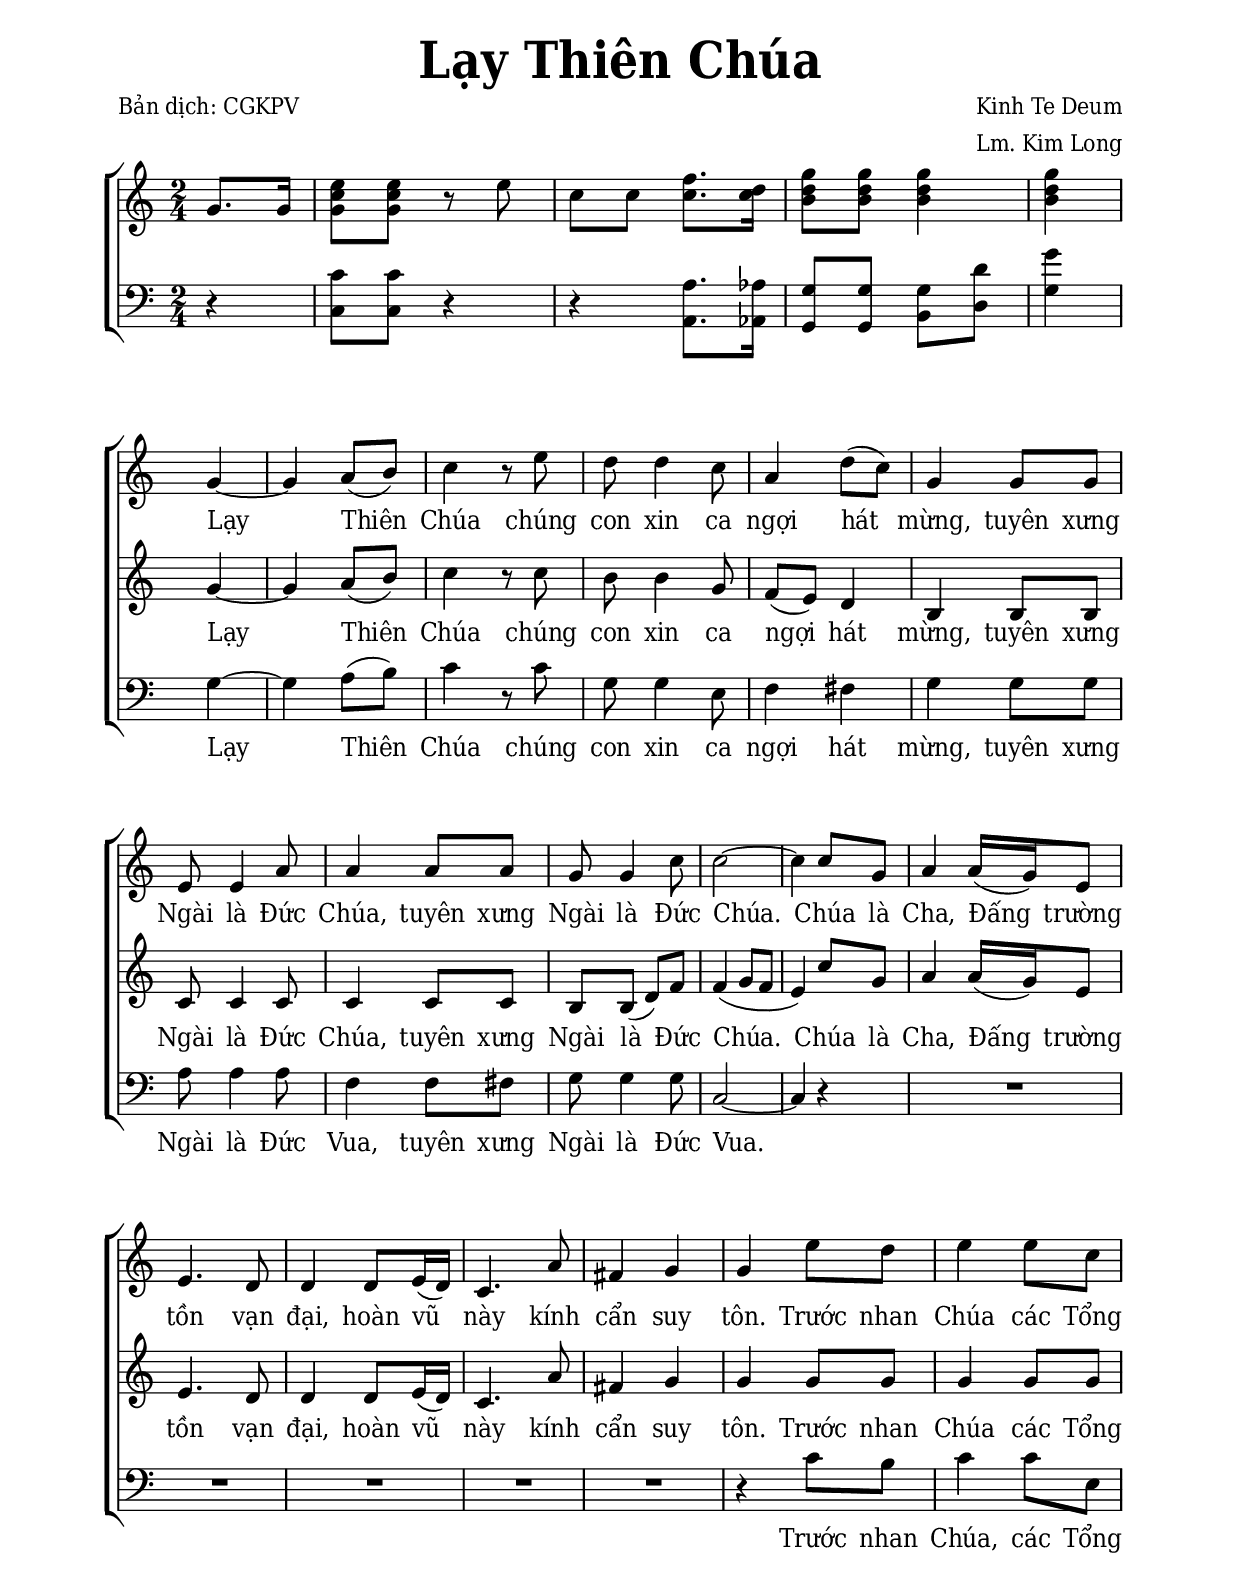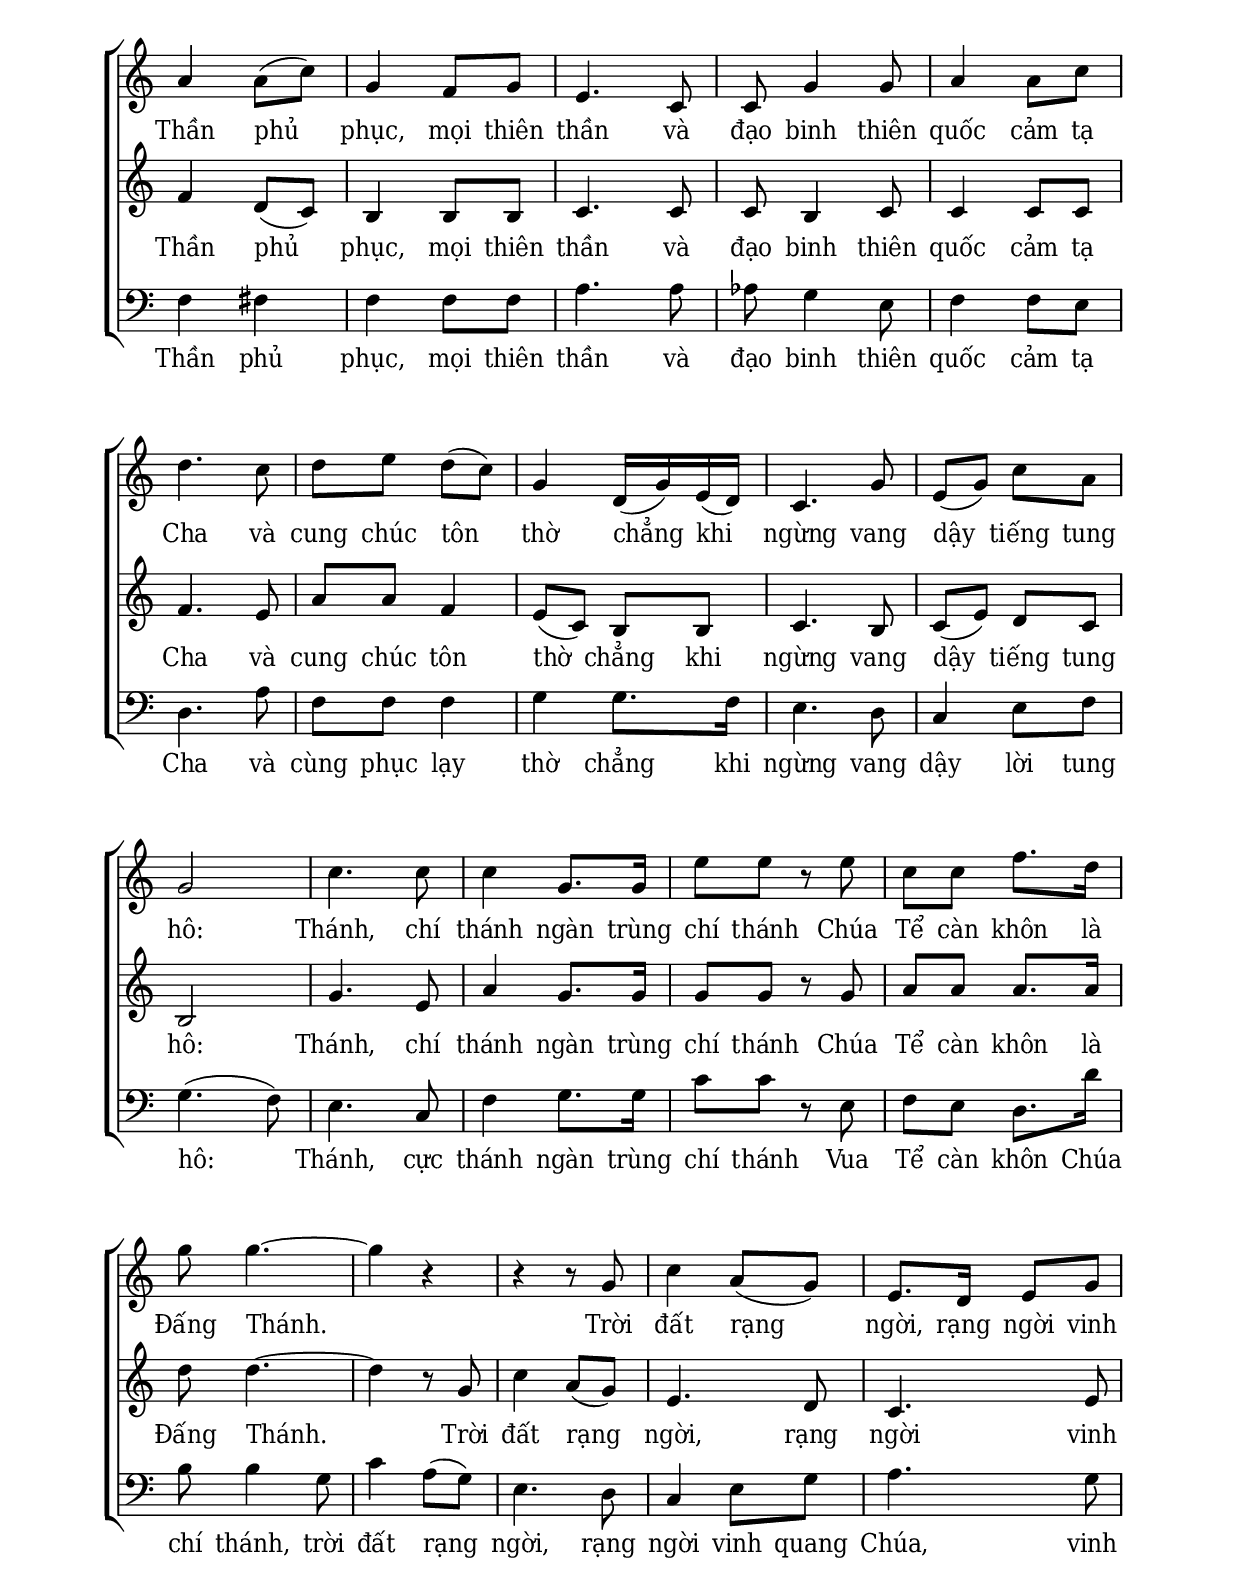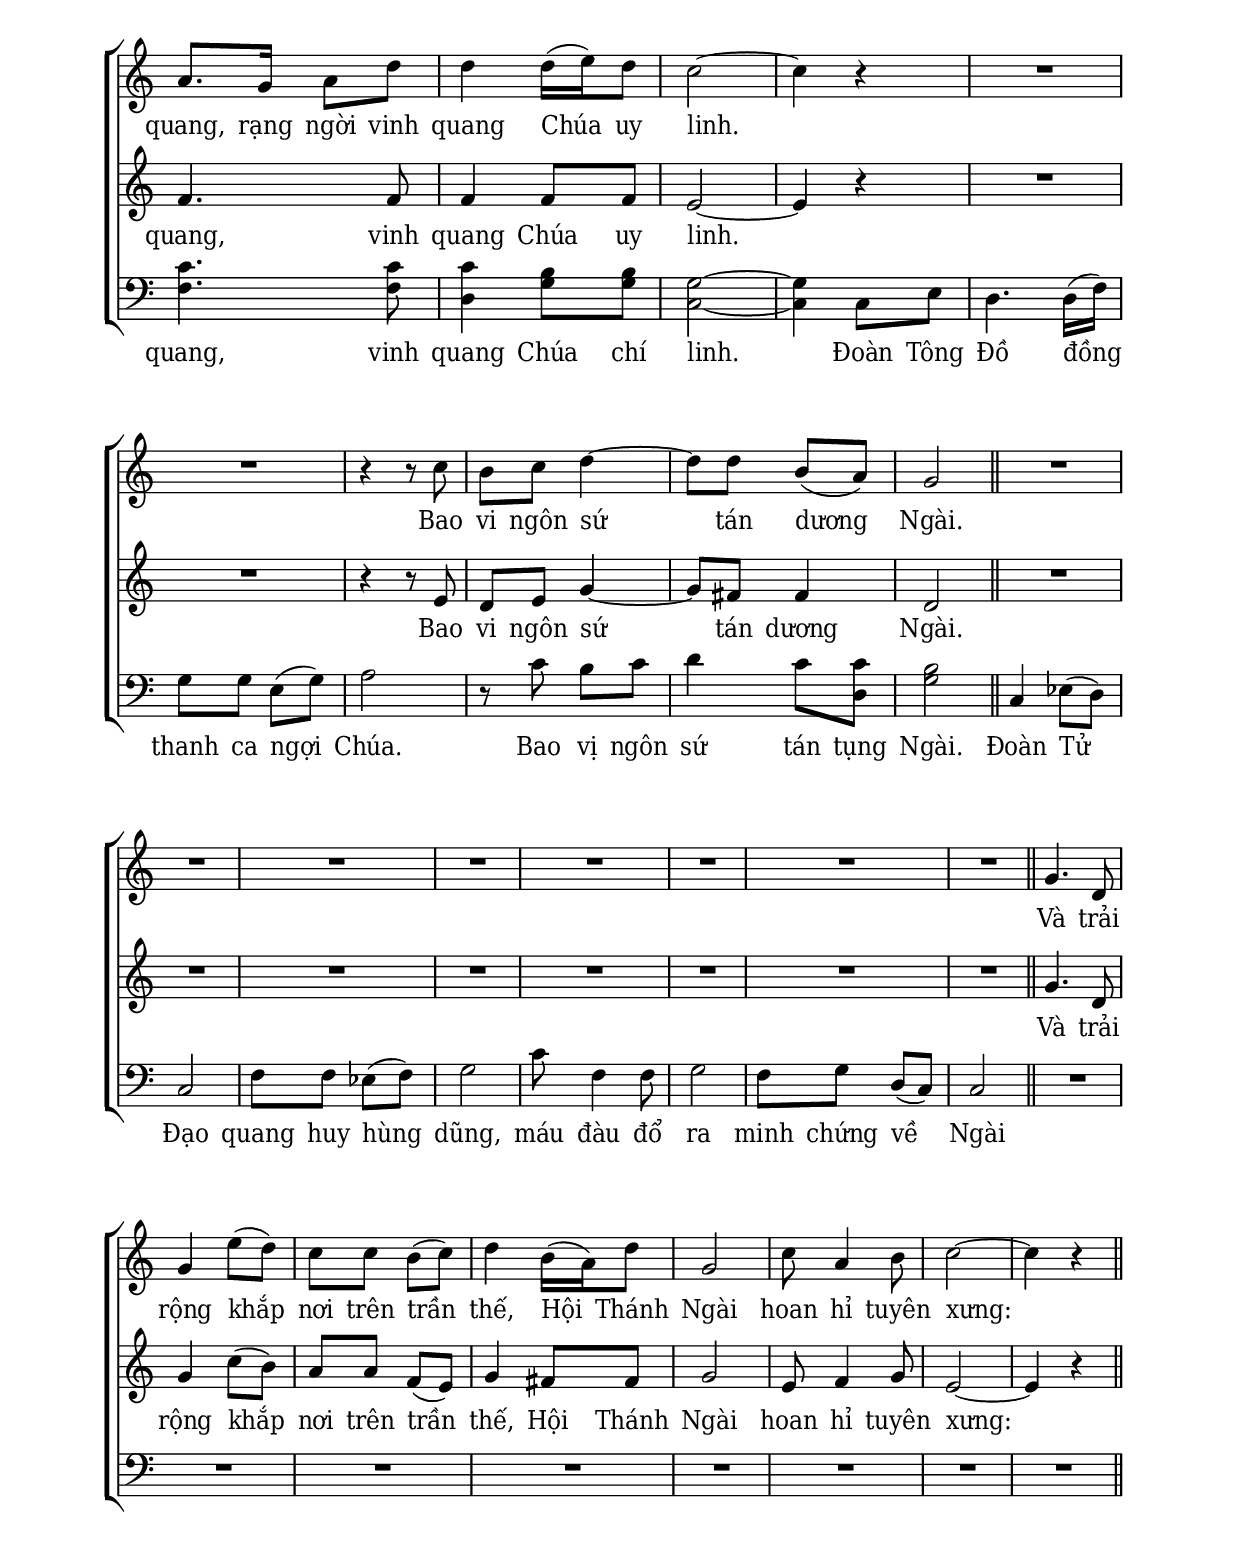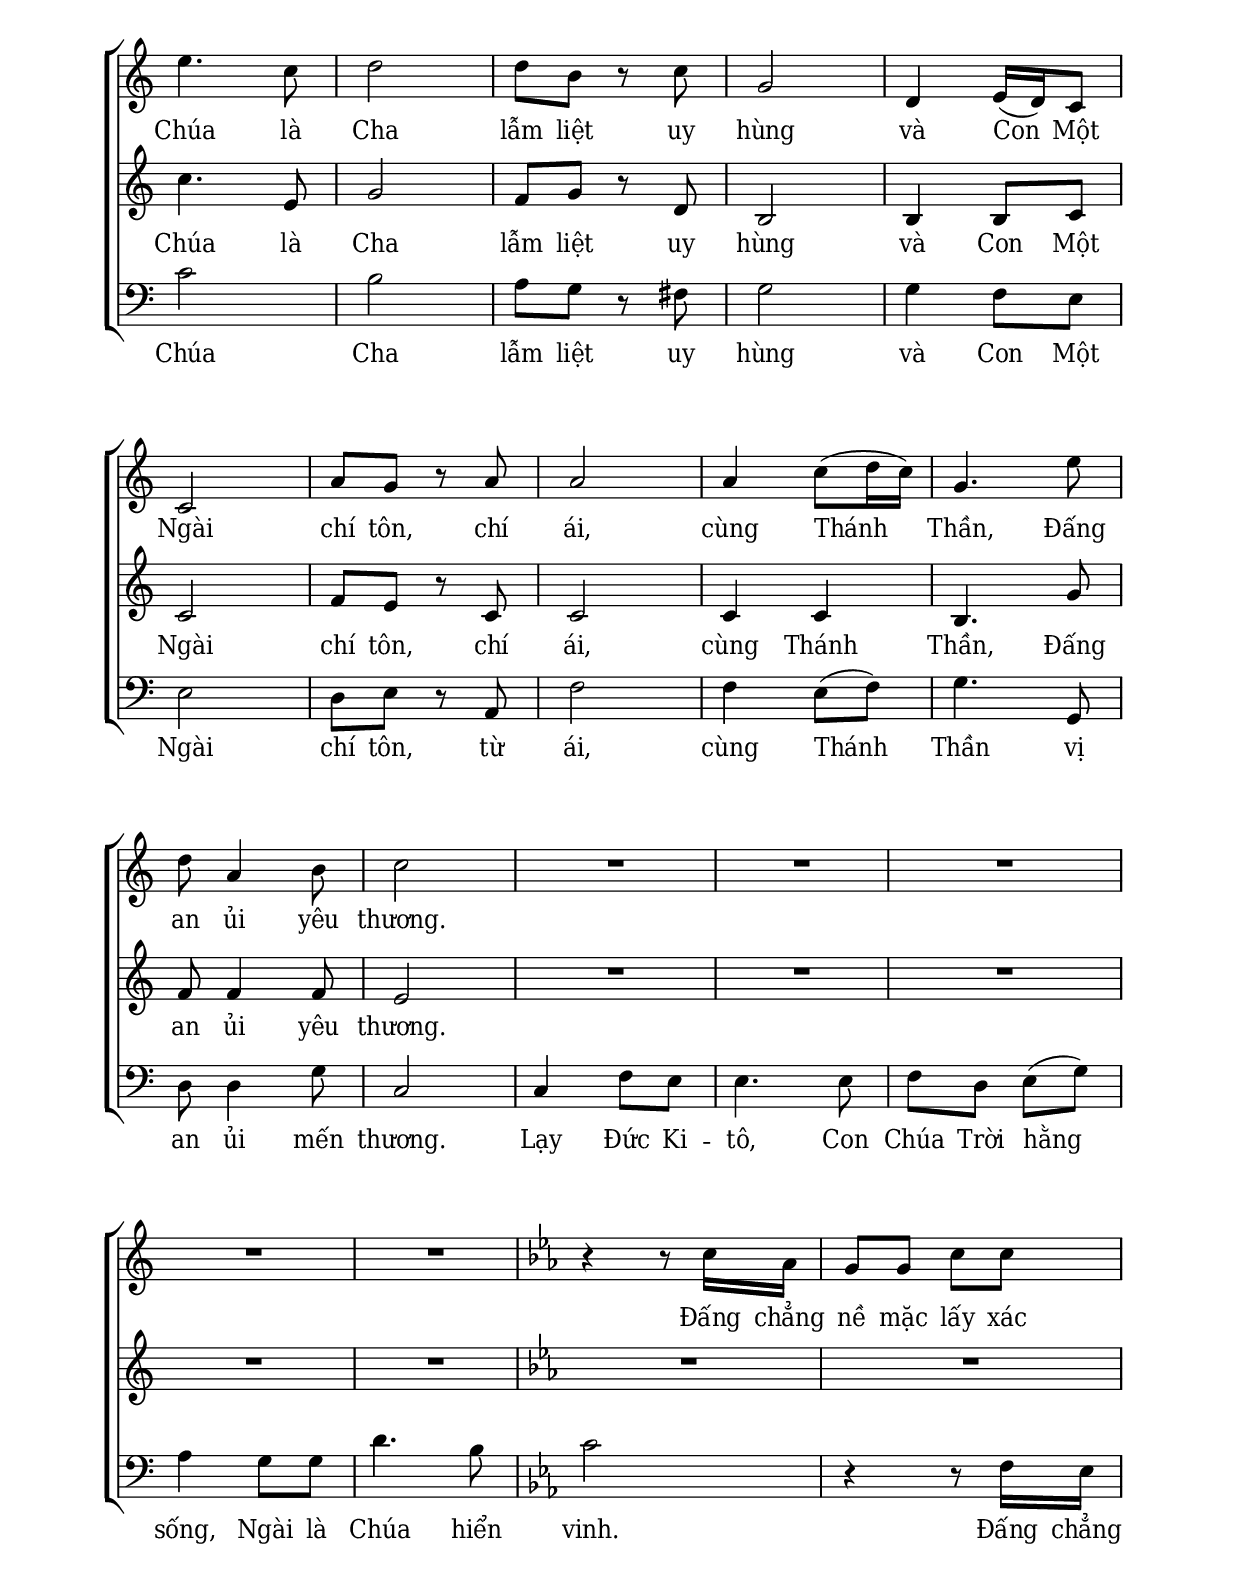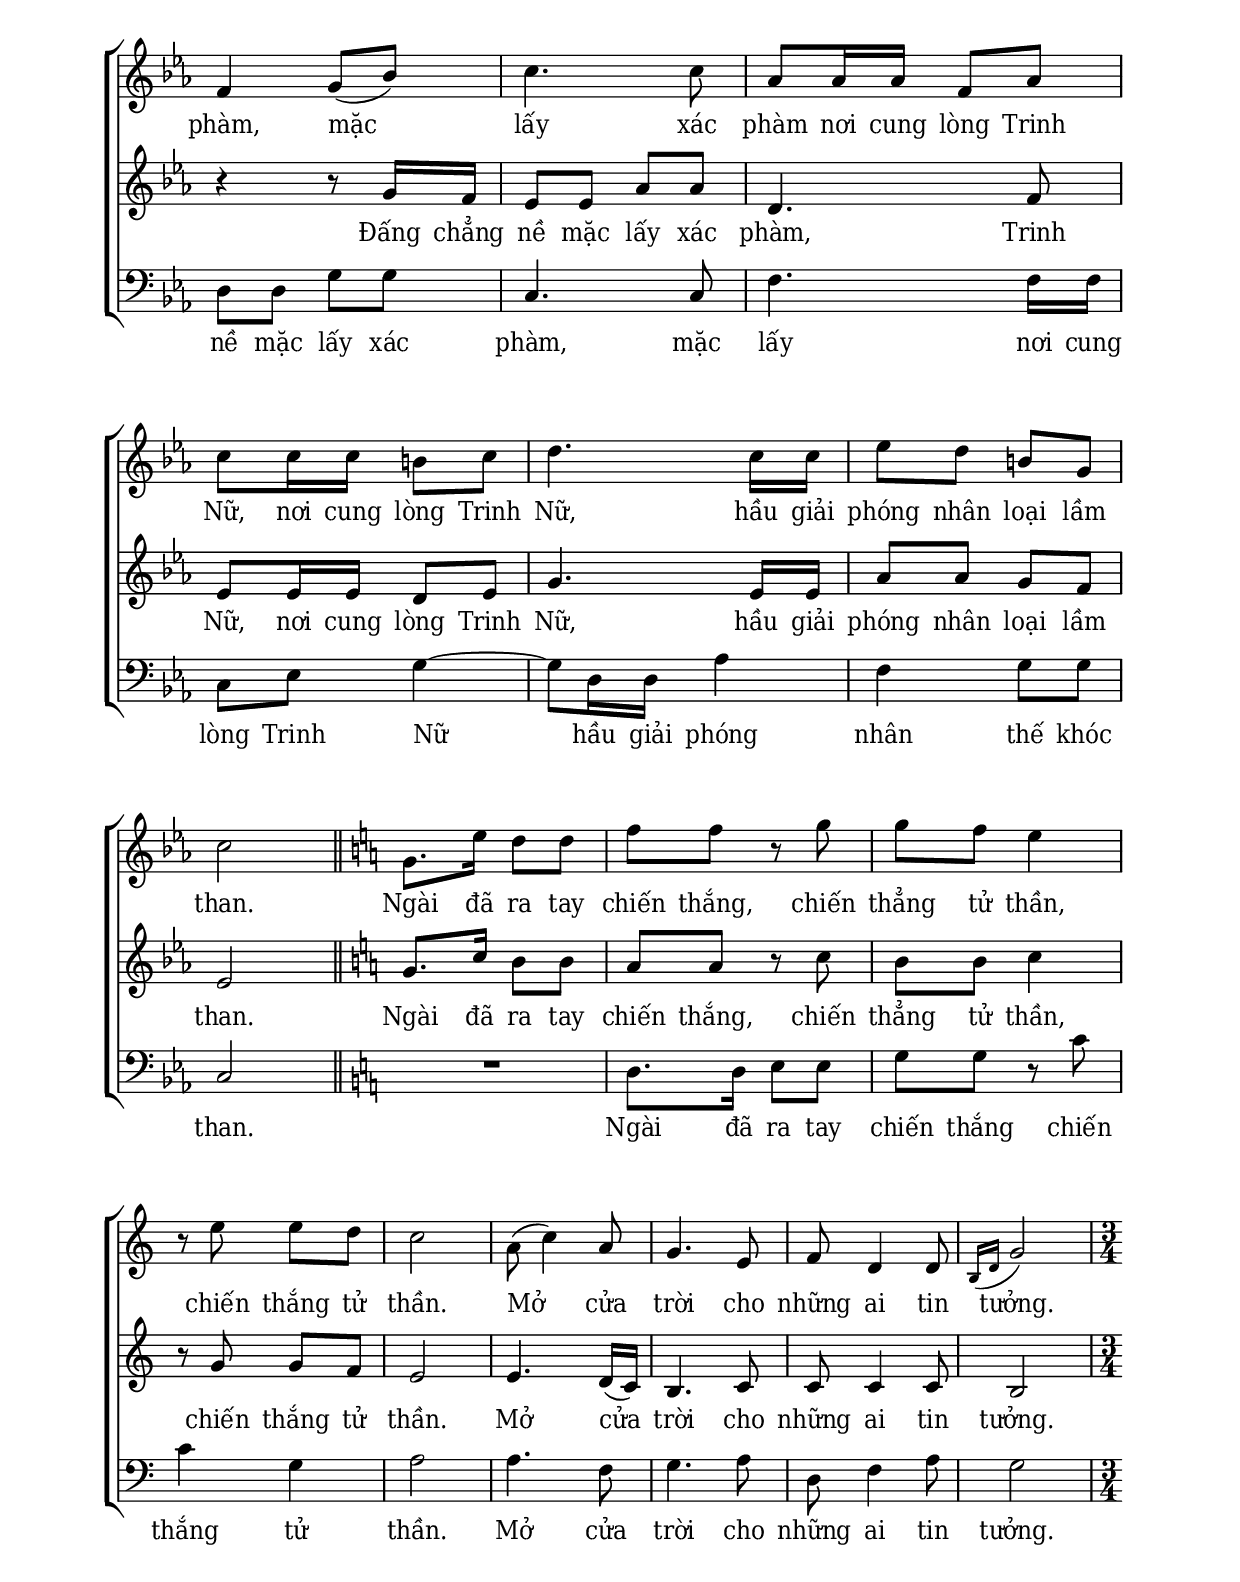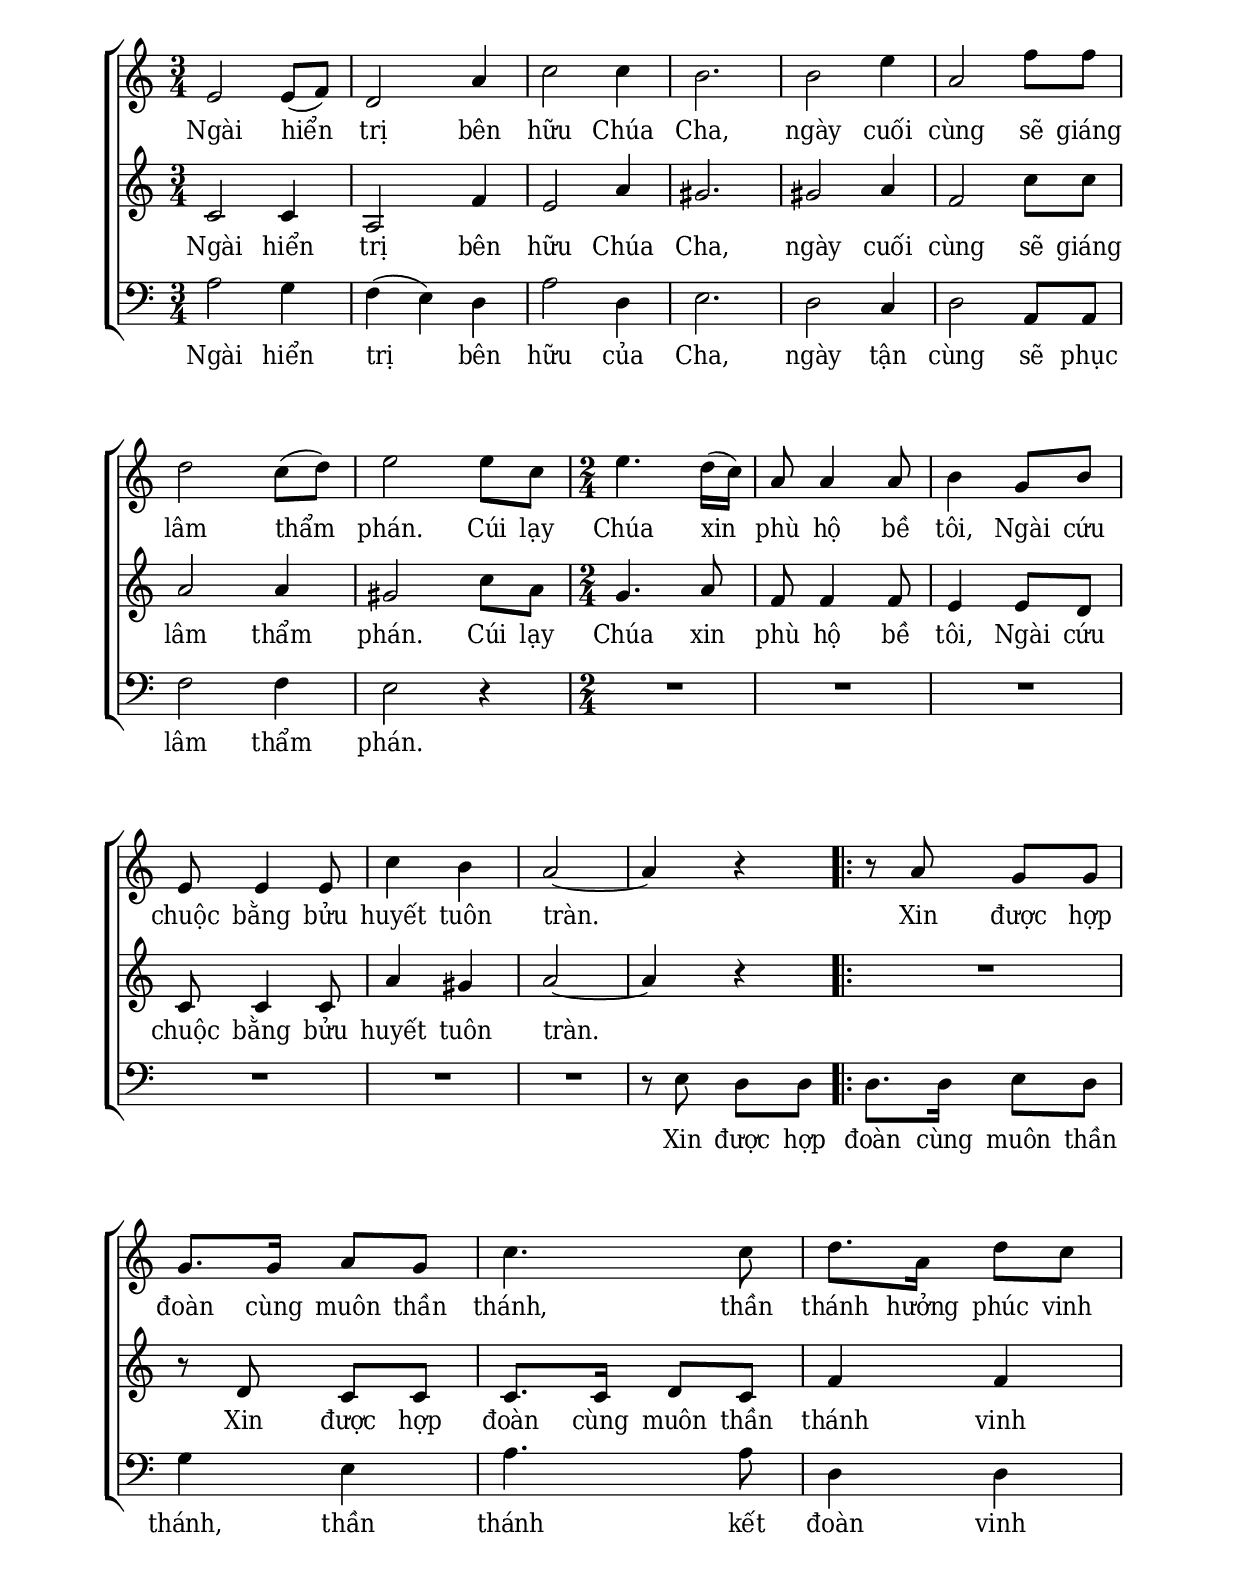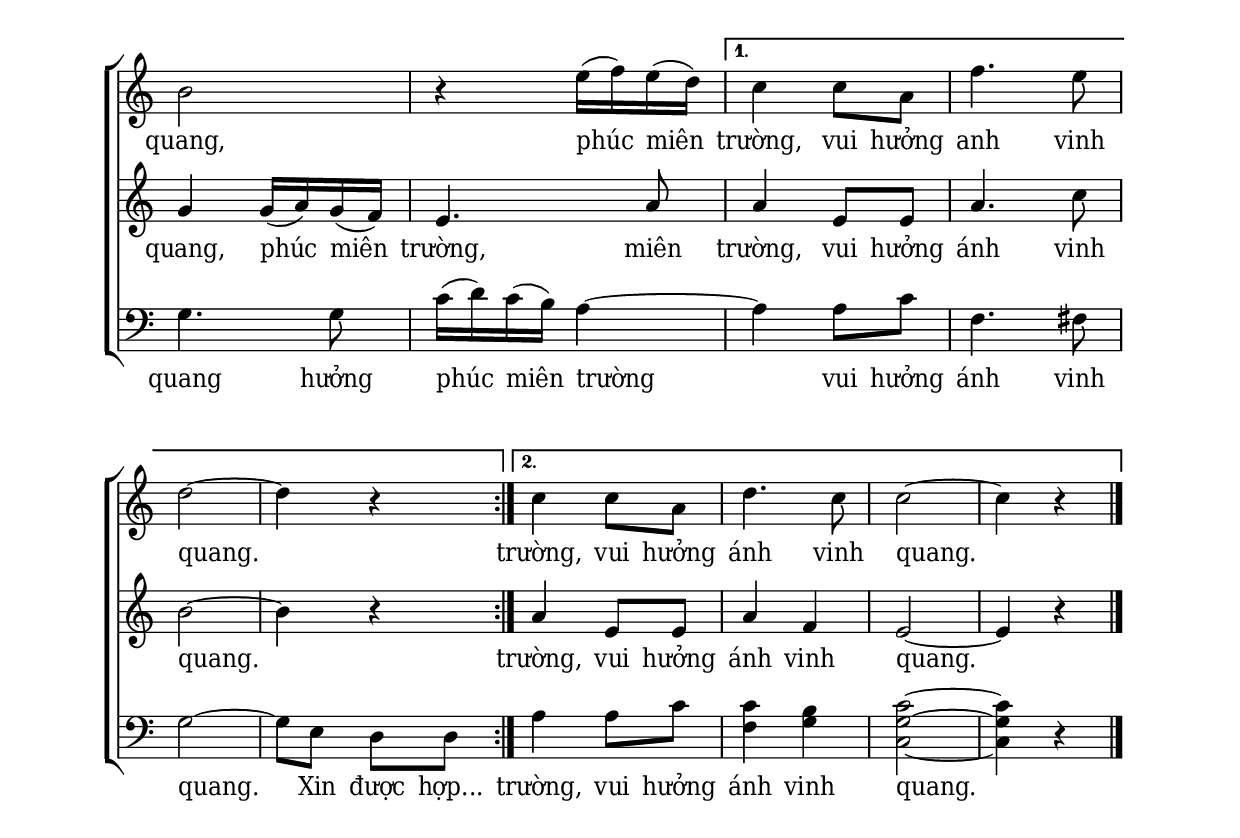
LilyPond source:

% Cài đặt chung\
\version "2.22.1"
\include "english.ly"

\header {
  title = \markup { \fontsize #3 "Lạy Thiên Chúa" }
  composer = "Kinh Te Deum"
  poet = "Bản dịch: CGKPV"
  arranger = "Lm. Kim Long"
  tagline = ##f
}

nhacIntroSop = \relative c'' {
  \key c \major \time 2/4
  \partial 4 g8. g16 |
  <e' c g>8 <e c g> r e |
  c c <f c>8. <d c>16 |
  <g d b>8 <g d b> <g d b>4 |
  <g d b> \bar "|"
}

nhacIntroBas = \relative c' {
  \key c \major \time 2/4
  r4 |
  <c c,>8 <c c,> r4 |
  r <a a,>8. <af af,>16 |
  <g g,>8 <g g,> <g b,> <d' d,> |
  <g g,>4
}

% Nhạc phiên khúc
nhacPhienKhucSop = \relative c'' {
  \set Staff.printKeyCancellation = ##f
  \key c \major \time 2/4
  \once \hide Staff.TimeSignature
  \partial 4 g4 ~ |
  g a8 (b) |
  c4 r8 e |
  d d4 c8 |
  a4 d8 (c) |
  g4 g8 g |
  e e4 a8 |
  a4 a8 a |
  g g4 c8 |
  c2 ~ |
  c4 c8 g |
  a4 a16 (g) e8 |
  e4. d8 |
  d4 d8 e16 (d) |
  c4. a'8 |
  fs4 g |
  g e'8 d |
  e4 e8 c |
  a4 a8 (c) |
  g4 f8 g |
  e4. c8 |
  c g'4 g8 |
  a4 a8 c |
  d4. c8 |
  d e d (c) |
  g4 d16 (g) e (d) |
  c4. g'8 |
  e8 (g) c a |
  g2 |
  c4. c8 |
  c4 g8. g16 |
  e'8 e r e |
  c c f8. d16 |
  g8 g4. ~ |
  g4 r |
  r r8 g, |
  c4 a8 (g) |
  e8. d16 e8 g |
  a8. g16 a8 d |
  d4 d16 (e) d8 |
  c2 ~ |
  c4 r |
  R2*2
  r4 r8 c |
  b c d4 ~ |
  d8 d b (a) |
  g2 \bar "||"
  R2*8
  g4. d8 |
  g4 e'8 (d) |
  c c b (c) |
  d4 b16 (a) d8 |
  g,2 |
  c8 a4 b8 |
  c2 ~ |
  c4 r \bar "||" \break
  e4. c8 |
  d2 |
  d8 b r c |
  g2 |
  d4 e16 (d) c8 |
  c2 |
  a'8 g r a |
  a2 |
  a4 c8 (d16 c) |
  g4. e'8 |
  d a4 b8 |
  c2 |
  R2*5
  
  \key ef \major
  r4 r8 c16 af |
  g8 g c c |
  f,4 g8 (bf) |
  c4. c8 |
  af8 af16 af f8 af |
  c c16 c b!8 c |
  d4. c16 c |
  ef8 d b! g |
  c2 \bar "||"
  
  \key c \major
  g8. e'16 d8 d |
  f f r g |
  g f e4 |
  r8 e e d |
  c2 |
  \once \stemDown a8 (c4) a8 |
  g4. e8 |
  f d4 d8 |
  \slashedGrace { b16 (d } g2)
  
  \time 3/4
  e2 e8 (f) |
  d2 a'4 |
  c2 c4 |
  b2. |
  b2 e4 |
  a,2 f'8 f |
  d2 c8 (d) |
  e2 e8 c |
  
  \time 2/4
  e4. d16 (c) |
  a8 a4 a8 |
  b4 g8 b |
  e, e4 e8 |
  c'4 b |
  a2 ~ |
  a4 r |
  \repeat volta 2 {
    r8 a g g |
    g8. g16 a8 g |
    c4. c8 |
    d8. a16 d8 c |
    b2 |
    r4 e16 (f) e (d)
  }
  \alternative {
    {
      c4 c8 a |
      f'4. e8 |
      d2 ~ |
      d4 r
    }
    {
      c4 c8 a |
      d4. c8 |
      c2 ~ |
      c4 r
    }
  }
  \bar "|."
}

nhacPhienKhucAlto = \relative c'' {
  \set Staff.printKeyCancellation = ##f
  \key c \major \time 2/4
  \once \hide Staff.TimeSignature
  g4 ~ |
  g a8 (b) |
  c4 r8 c |
  b b4 g8 |
  f (e) d4 |
  b b8 b |
  c c4 c8 |
  c4 c8 c |
  b b (d) f |
  f4 (g8 f |
  e4) c'8 g |
  a4 a16 (g) e8 |
  e4. d8 |
  d4 d8 e16 (d) |
  c4. a'8 |
  fs4 g |
  g g8 g |
  g4 g8 g |
  f4 d8 (c) |
  b4 b8 b |
  c4. c8 |
  c b4 c8 |
  c4 c8 c |
  f4. e8 |
  a8 a f4 |
  e8 (c) b b |
  c4. b8 |
  c (e) d c |
  b2 |
  g'4. e8 |
  a4 g8. g16 |
  g8 g r g |
  a a a8. a16 |
  d8 d4. ~ |
  d4 r8 g, |
  c4 a8 (g) |
  e4. d8 |
  c4. e8 |
  f4. f8 |
  f4 f8 f |
  e2 ~ |
  e4 r
  R2*2
  r4 r8 e |
  d e g4 ~ |
  g8 fs fs4 |
  d2 |
  R2*8
  g4. d8 |
  g4 c8 (b) |
  a a f (e) |
  g4 fs8 fs |
  g2 |
  e8 f4 g8 |
  e2 ~ |
  e4 r |
  c'4. e,8 |
  g2 |
  f8 g r d |
  b2 |
  b4 b8 c |
  c2 |
  f8 e r c |
  c2 |
  c4 c |
  b4. g'8 |
  f f4 f8 |
  e2 |
  R2*5
  
  \key ef \major
  R2*2
  r4 r8 g16 f |
  ef8 ef af af |
  d,4. f8 |
  ef8 ef16 ef d8 ef |
  g4. ef16 ef |
  af8 af g f |
  ef2 |
  
  \key c \major
  g8. c16 b8 b |
  a a r c |
  b b c4 |
  r8 g g f |
  e2 |
  e4. d16 (c) |
  b4. c8 |
  c c4 c8 |
  b2 |
  
  \time 3/4
  c2 c4 |
  a2 f'4 |
  e2 a4 |
  gs2. |
  gs2 a4 |
  f2 c'8 c |
  a2 a4 |
  gs2 c8 a |
  
  \time 2/4
  g4. a8 |
  f8 f4 f8 |
  e4 e8 d |
  c c4 c8 |
  a'4 gs |
  a2 ~ |
  a4 r |
  
  R2
  r8 d, c c |
  c8. c16 d8 c |
  f4 f |
  g g16 (a) g (f) |
  e4. a8 |
  a4 e8 e |
  a4. c8 |
  b2 ~ |
  b4 r |
  a e8 e |
  a4 f |
  e2 ~ |
  e4 r
}

nhacPhienKhucBas = \relative c' {
  \set Staff.printKeyCancellation = ##f
  \key c \major \time 2/4
  \once \hide Staff.TimeSignature
  g4 ~ |
  g a8 (b) |
  c4 r8 c |
  g g4 e8 |
  f4 fs |
  g g8 g |
  a a4 a8 |
  f4 f8 fs |
  g8 g4 g8 |
  c,2 ~ |
  c4 r |
  R2*5
  r4 c'8 b |
  c4 c8 e, |
  f4 fs |
  f4 f8 f |
  a4. a8 |
  af g4 e8 |
  f4 f8 e |
  d4. a'8 |
  f f f4 |
  g4 g8. f16 |
  e4. d8 |
  c4 e8 f |
  g4. (f8) |
  e4. c8 |
  f4 g8. g16 |
  c8 c r e, |
  f e d8. d'16 |
  b8 b4 g8 |
  c4 a8 (g) |
  e4. d8 |
  c4 e8 g |
  a4. g8 |
  <c f,>4. <c f,>8 |
  <c d,>4 <b g>8 <b g> |
  <g c,>2 ~ |
  <g c,>4 c,8 e |
  d4. d16 (f) |
  g8 g e (g) |
  a2 |
  r8 c b c |
  d4 c8 <c d,> |
  <b g>2 |
  c,4 ef8 (d) |
  c2 |
  f8 f ef (f) |
  g2 |
  c8 f,4 f8 |
  g2 |
  f8 g d (c) |
  c2 \bar "||"
  R2*8
  c'2 |
  b |
  a8 g r fs |
  g2 |
  g4 f8 e |
  e2 |
  d8 e r a, |
  f'2 |
  f4 e8 (f) |
  g4. g,8 |
  d' d4 g8 |
  c,2 |
  c4 f8 e |
  e4. e8 |
  f d e (g) |
  a4 g8 g |
  d'4. b8 |
  
  \key ef \major
  c2 |
  r4 r8 f,16 ef |
  d8 d g g |
  c,4. c8 |
  f4. f16 f |
  c8 ef g4 ~ |
  g8 d16 d af'4 |
  f4 g8 g |
  c,2 |
  
  \key c \major
  R2
  d8. d16 e8 e |
  g g r c |
  c4 g |
  a2 |
  a4. f8 |
  g4. a8 |
  d, f4 a8 |
  g2 |
  
  \time 3/4
  a2 g4 |
  f (e) d |
  a'2 d,4 |
  e2. |
  d2 c4 |
  d2 a8 a |
  f'2 f4 |
  e2 r4 |
  
  \time 2/4
  R2*6
  r8 e d d |
  d8. d16 e8 d |
  g4 e |
  a4. a8 |
  d,4 d |
  g4. g8 |
  c16 (d) c (b) a4 ~ |
  a a8 c |
  f,4. fs8 |
  g2 ~ |
  g8 e d d |
  a'4 a8 c |
  <c f,>4 <b g> |
  <c g c,>2 ~ |
  <c g c,>4 r
}

% Lời
loiPhienKhucSop = \lyrics {
  Lạy Thiên Chúa chúng con xin ca ngợi hát mừng,
  tuyên xưng Ngài là Đức Chúa, tuyên xưng Ngài là Đức Chúa.
  Chúa là Cha, Đấng trường tồn vạn đại,
  hoàn vũ này kính cẩn suy tôn.
  Trước nhan Chúa các Tổng Thần phủ phục,
  mọi thiên thần và đạo binh thiên quốc cảm tạ Cha
  và cung chúc tôn thờ chẳng khi ngừng vang dậy tiếng tung hô:
  Thánh, chí thánh ngàn trùng chí thánh
  Chúa Tể càn khôn là Đấng Thánh.
  Trời đất rạng ngời, rạng ngời vinh quang,
  rạng ngời vinh quang Chúa uy linh.
  Bao vi ngôn sứ tán dương Ngài.
  Và trải rộng khắp nơi trên trần thế,
  Hội Thánh Ngài hoan hỉ tuyên xưng:
  Chúa là Cha lẫm liệt uy hùng
  và Con Một Ngài chí tôn, chí ái,
  cùng Thánh Thần, Đấng an ủi yêu thương.
  Đấng chẳng nề mặc lấy xác phàm,
  mặc lấy xác phàm nơi cung lòng Trinh Nữ,
  nơi cung lòng Trinh Nữ,
  hầu giải phóng nhân loại lầm than.
  Ngài đã ra tay chiến thắng,
  chiến thẳng tử thần, chiến thắng tử thần.
  Mở cửa trời cho những ai tin tưởng.
  Ngài hiển trị bên hữu Chúa Cha,
  ngày cuối cùng sẽ giáng lâm thẩm phán.
  Cúi lạy Chúa xin phù hộ bề tôi,
  Ngài cứu chuộc bằng bửu huyết tuôn tràn.
  Xin được hợp đoàn cùng muôn thần thánh,
  thần thánh hưởng phúc vinh quang,
  phúc miên trường, vui hưởng anh vinh quang.
  trường, vui hưởng ánh vinh quang.
}

loiPhienKhucAlto = \lyrics {
  Lạy Thiên Chúa chúng con xin ca ngợi hát mừng,
  tuyên xưng Ngài là Đức Chúa, tuyên xưng Ngài là Đức Chúa.
  Chúa là Cha, Đấng trường tồn vạn đại,
  hoàn vũ này kính cẩn suy tôn.
  Trước nhan Chúa các Tổng Thần phủ phục,
  mọi thiên thần và đạo binh thiên quốc cảm tạ Cha
  và cung chúc tôn thờ chẳng khi ngừng vang dậy tiếng tung hô:
  Thánh, chí thánh ngàn trùng chí thánh
  Chúa Tể càn khôn là Đấng Thánh.
  Trời đất rạng ngời, rạng ngời vinh quang, vinh quang Chúa uy linh.
  Bao vi ngôn sứ tán dương Ngài.
  Và trải rộng khắp nơi trên trần thế,
  Hội Thánh Ngài hoan hỉ tuyên xưng:
  Chúa là Cha lẫm liệt uy hùng
  và Con Một Ngài chí tôn, chí ái,
  cùng Thánh Thần, Đấng an ủi yêu thương.
  Đấng chẳng nề mặc lấy xác phàm,
  Trinh Nữ,
  nơi cung lòng Trinh Nữ,
  hầu giải phóng nhân loại lầm than.
  Ngài đã ra tay chiến thắng,
  chiến thẳng tử thần, chiến thắng tử thần.
  Mở cửa trời cho những ai tin tưởng.
  Ngài hiển trị bên hữu Chúa Cha,
  ngày cuối cùng sẽ giáng lâm thẩm phán.
  Cúi lạy Chúa xin phù hộ bề tôi,
  Ngài cứu chuộc bằng bửu huyết tuôn tràn.
  Xin được hợp đoàn cùng muôn thần thánh vinh quang,
  phúc miên trường,
  miên trường, vui hưởng ánh vinh quang.
  trường, vui hưởng ánh vinh quang.
}

loiPhienKhucBas = \lyrics {
  Lạy Thiên Chúa chúng con xin ca ngợi hát mừng,
  tuyên xưng Ngài là Đức Vua, tuyên xưng Ngài là Đức Vua.
  Trước nhan Chúa, các Tổng Thần phủ phục,
  mọi thiên thần và đạo binh thiên quốc cảm tạ Cha
  và cùng phục lạy thờ chẳng khi ngừng vang dậy lời tung hô:
  Thánh, cực thánh ngàn trùng chí thánh Vua Tể càn khôn
  Chúa chí thánh, trời đất rạng ngời,
  rạng ngời vinh quang Chúa, vinh quang,
  vinh quang Chúa chí linh.
  Đoàn Tông Đồ đồng thanh ca ngợi Chúa.
  Bao vị ngôn sứ tán tụng Ngài.
  Đoàn Tử Đạo quang huy hùng dũng,
  máu đàu đổ ra minh chứng về Ngài
  Chúa Cha lẫm liệt uy hùng
  và Con Một Ngài chí tôn, từ ái,
  cùng Thánh Thần vị an ủi mến thương.
  Lạy Đức Ki -- tô, Con Chúa Trời hằng sống,
  Ngài là Chúa hiển vinh.
  Đấng chẳng nề mặc lấy xác phàm,
  mặc lấy nơi cung lòng Trinh Nữ hầu giải phóng nhân thế khóc than.
  Ngài đã ra tay chiến thắng
  chiến thắng tử thần.
  Mở cửa trời cho những ai tin tưởng.
  Ngài hiển trị bên hữu của Cha,
  ngày tận cùng sẽ phục lâm thẩm phán.
  Xin được hợp đoàn cùng muôn thần thánh,
  thần thánh kết đoàn vinh quang hưởng phúc miên trường
  vui hưởng ánh vinh quang.
  Xin được hợp...
  trường, vui hưởng ánh vinh quang.
}

% Dàn trang
\paper {
  #(set-paper-size "a4")
  top-margin = 15\mm
  bottom-margin = 20\mm
  left-margin = 20\mm
  right-margin = 20\mm
  indent = #0
  #(define fonts
	 (make-pango-font-tree "Deja Vu Serif Condensed"
	 		       "Deja Vu Serif Condensed"
			       "Deja Vu Serif Condensed"
			       (/ 20 20)))
  print-page-number = ##f
  system-system-spacing = #'((basic-distance . 13)
                             (minimum-distance . 13)
                             (padding . 2))
  score-system-spacing = #'((basic-distance . 13)
                             (minimum-distance . 13)
                             (padding . 2))
  %page-count = 6
}

TongNhip = {
  \key g \major \time 2/4
  \set Timing.beamExceptions = #'()
  \set Timing.baseMoment = #(ly:make-moment 1/4)
}

% Đổi kích thước nốt cho bè phụ
notBePhu =
#(define-music-function (font-size music) (number? ly:music?)
   (for-some-music
     (lambda (m)
       (if (music-is-of-type? m 'rhythmic-event)
           (begin
             (set! (ly:music-property m 'tweaks)
                   (cons `(font-size . ,font-size)
                         (ly:music-property m 'tweaks)))
             #t)
           #f))
     music)
   music)

\score {
  \new ChoirStaff <<
    \new Staff<<
     \new Voice = "beSop" {
       \clef treble \nhacIntroSop
     }
     >>
    \new Staff <<
      \new Voice = "beBass" {
        \clef bass \nhacIntroBas
      }
    >>
  >>
  \layout {
    \override Score.BarNumber.break-visibility = ##(#f #f #f)
    ragged-last = ##f
  }
}

\score {
  \new ChoirStaff <<
    \new Staff <<
      \new Voice = "beSop" {
        \clef treble \nhacPhienKhucSop
      }
      \new Lyrics \lyricsto beSop \loiPhienKhucSop
    >>
    \new Staff <<
      \new Voice = "beAlto" {
        \clef treble \nhacPhienKhucAlto
      }
      \new Lyrics \lyricsto beAlto \loiPhienKhucAlto
    >>
    \new Staff <<
      \new Voice = "beBas" {
        \clef bass \nhacPhienKhucBas
      }
      \new Lyrics \lyricsto beBas \loiPhienKhucBas
    >>
  >>
  \layout {
    \override Lyrics.LyricSpace.minimum-distance = #1.2
    \override Score.BarNumber.break-visibility = ##(#f #f #f)
    \override LyricHyphen.minimum-distance = #1
  }
}
